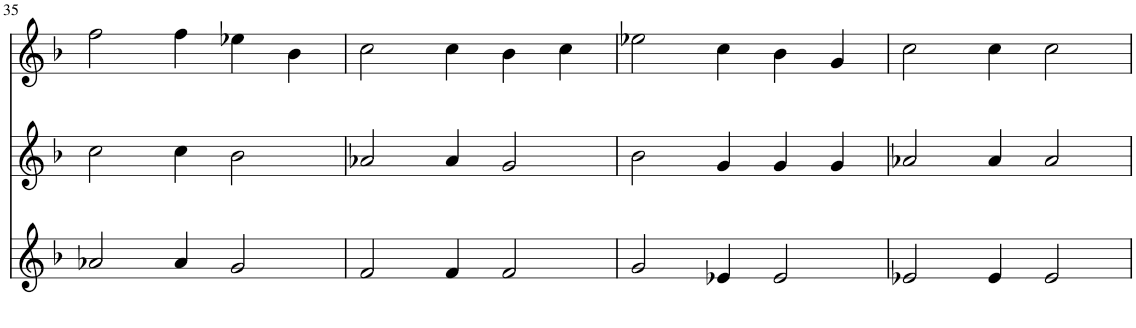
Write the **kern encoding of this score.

**kern	**kern	**kern
*part3	*part2	*part1
*staff3	*staff2	*staff1
*I"alt	*I"S2	*I"S1
!!LO:PB:g=z
*clefG2	*clefG2	*clefG2
*k[b-]	*k[b-]	*k[b-]
*F:	*F:	*F:
*M5/4	*M5/4	*M5/4
=35	=35	=35
2a-X/	2cc\	2ff\
4a-/	4cc\	4ff\
2g/	2b-\	4ee-X\
.	.	4b-\
=36	=36	=36
2f/	2a-X/	2cc\
4f/	4a-/	4cc\
2f/	2g/	4b-\
.	.	4cc\
=37	=37	=37
2g/	2b-\	2ee-X\
4e-X/	4g/	4cc\
2e-/	4g/	4b-\
.	4g/	4g/
=38	=38	=38
2e-X/	2a-X/	2cc\
4e-/	4a-/	4cc\
2e-/	2a-/	2cc\
=	=	=
*-	*-	*-
